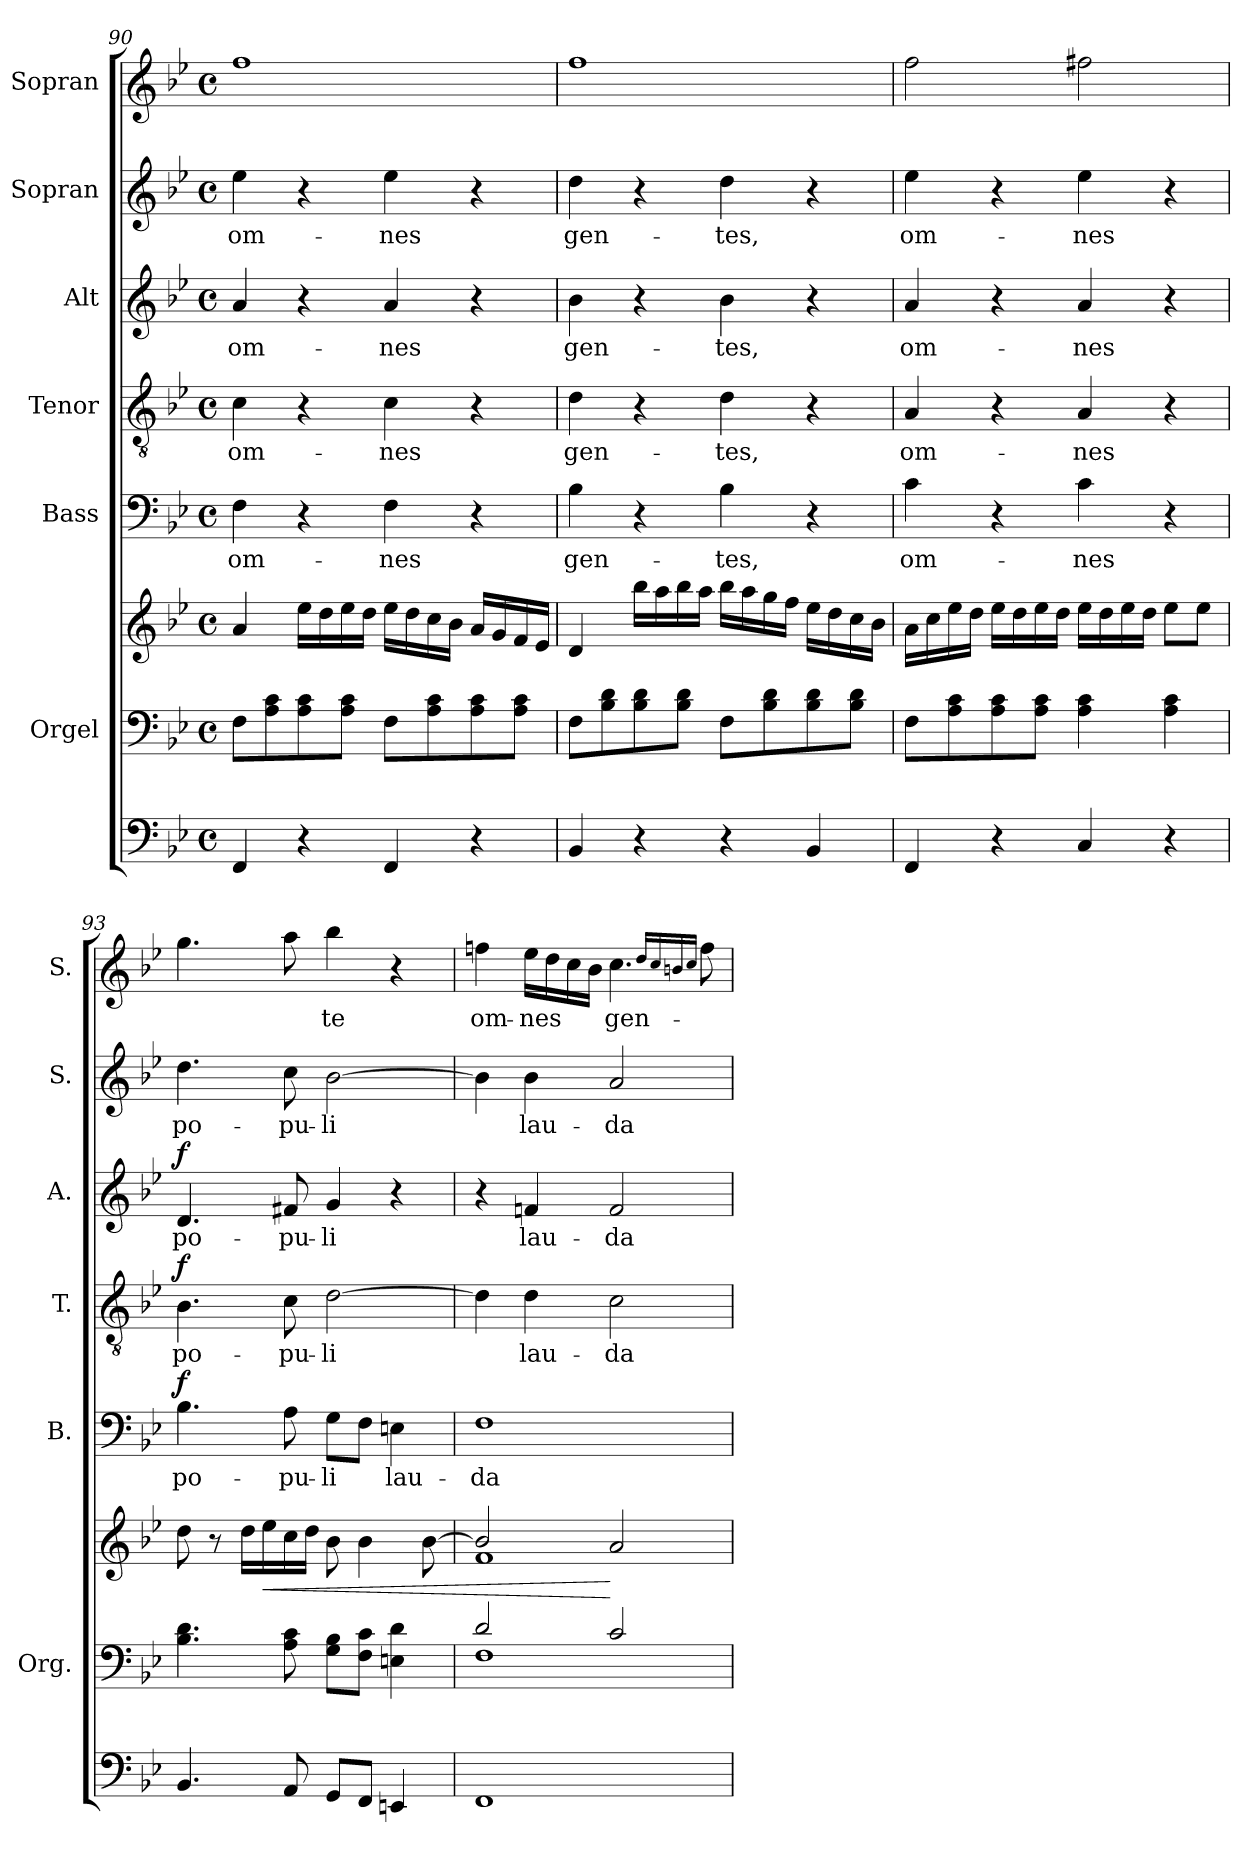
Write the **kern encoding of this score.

**kern	**kern	**kern	**dynam	**kern	**text	**dynam	**kern	**text	**dynam	**kern	**text	**dynam	**kern	**text	**kern	**text
*part7	*part6	*part6	*part6	*part5	*part5	*part5	*part4	*part4	*part4	*part3	*part3	*part3	*part2	*part2	*part1	*part1
*staff8	*staff7	*staff6	*staff6/7	*staff5	*staff5	*staff5	*staff4	*staff4	*staff4	*staff3	*staff3	*staff3	*staff2	*staff2	*staff1	*staff1
*	*I"Orgel	*	*	*I"Bass	*	*	*I"Tenor	*	*	*I"Alt	*	*	*I"Sopran	*	*I"Sopran	*
*	*I'Org.	*	*	*I'B.	*	*	*I'T.	*	*	*I'A.	*	*	*I'S.	*	*I'S.	*
*clefF4	*clefF4	*clefG2	*	*clefF4	*	*	*clefGv2	*	*	*clefG2	*	*	*clefG2	*	*clefG2	*
*k[b-e-]	*k[b-e-]	*k[b-e-]	*	*k[b-e-]	*	*	*k[b-e-]	*	*	*k[b-e-]	*	*	*k[b-e-]	*	*k[b-e-]	*
*B-:	*B-:	*B-:	*	*B-:	*	*	*B-:	*	*	*B-:	*	*	*B-:	*	*B-:	*
*M4/4	*M4/4	*M4/4	*	*M4/4	*	*	*M4/4	*	*	*M4/4	*	*	*M4/4	*	*M4/4	*
*met(c)	*met(c)	*met(c)	*	*met(c)	*	*	*met(c)	*	*	*met(c)	*	*	*met(c)	*	*met(c)	*
=90	=90	=90	=90	=90	=90	=90	=90	=90	=90	=90	=90	=90	=90	=90	=90	=90
!	!	!	!	!	!LO:LY:b	!	!	!LO:LY:b	!	!	!LO:LY:b	!	!	!LO:LY:b	!	!
4FF/	8F\L	4a/	.	4F\	om-	.	4c\	om-	.	4a/	om-	.	4ee-\	om-	1ff	.
.	8A\ 8c\	.	.	.	.	.	.	.	.	.	.	.	.	.	.	.
4r	8A\ 8c\	16ee-\LL	.	4r	.	.	4r	.	.	4r	.	.	4r	.	.	.
.	.	16dd\	.	.	.	.	.	.	.	.	.	.	.	.	.	.
.	8A\ 8c\J	16ee-\	.	.	.	.	.	.	.	.	.	.	.	.	.	.
.	.	16dd\JJ	.	.	.	.	.	.	.	.	.	.	.	.	.	.
!	!	!	!	!	!LO:LY:b	!	!	!LO:LY:b	!	!	!LO:LY:b	!	!	!LO:LY:b	!	!
4FF/	8F\L	16ee-\LL	.	4F\	-nes	.	4c\	-nes	.	4a/	-nes	.	4ee-\	-nes	.	.
.	.	16dd\	.	.	.	.	.	.	.	.	.	.	.	.	.	.
.	8A\ 8c\	16cc\	.	.	.	.	.	.	.	.	.	.	.	.	.	.
.	.	16b-\JJ	.	.	.	.	.	.	.	.	.	.	.	.	.	.
4r	8A\ 8c\	16a/LL	.	4r	.	.	4r	.	.	4r	.	.	4r	.	.	.
.	.	16g/	.	.	.	.	.	.	.	.	.	.	.	.	.	.
.	8A\ 8c\J	16f/	.	.	.	.	.	.	.	.	.	.	.	.	.	.
.	.	16e-/JJ	.	.	.	.	.	.	.	.	.	.	.	.	.	.
=91	=91	=91	=91	=91	=91	=91	=91	=91	=91	=91	=91	=91	=91	=91	=91	=91
!	!	!	!	!	!LO:LY:b	!	!	!LO:LY:b	!	!	!LO:LY:b	!	!	!LO:LY:b	!	!
4BB-/	8F\L	4d/	.	4B-\	gen-	.	4d\	gen-	.	4b-\	gen-	.	4dd\	gen-	1ff	.
.	8B-\ 8d\	.	.	.	.	.	.	.	.	.	.	.	.	.	.	.
4r	8B-\ 8d\	16bb-\LL	.	4r	.	.	4r	.	.	4r	.	.	4r	.	.	.
.	.	16aa\	.	.	.	.	.	.	.	.	.	.	.	.	.	.
.	8B-\ 8d\J	16bb-\	.	.	.	.	.	.	.	.	.	.	.	.	.	.
.	.	16aa\JJ	.	.	.	.	.	.	.	.	.	.	.	.	.	.
!	!	!	!	!	!LO:LY:b	!	!	!LO:LY:b	!	!	!LO:LY:b	!	!	!LO:LY:b	!	!
4r	8F\L	16bb-\LL	.	4B-\	-tes,	.	4d\	-tes,	.	4b-\	-tes,	.	4dd\	-tes,	.	.
.	.	16aa\	.	.	.	.	.	.	.	.	.	.	.	.	.	.
.	8B-\ 8d\	16gg\	.	.	.	.	.	.	.	.	.	.	.	.	.	.
.	.	16ff\JJ	.	.	.	.	.	.	.	.	.	.	.	.	.	.
4BB-/	8B-\ 8d\	16ee-\LL	.	4r	.	.	4r	.	.	4r	.	.	4r	.	.	.
.	.	16dd\	.	.	.	.	.	.	.	.	.	.	.	.	.	.
.	8B-\ 8d\J	16cc\	.	.	.	.	.	.	.	.	.	.	.	.	.	.
.	.	16b-\JJ	.	.	.	.	.	.	.	.	.	.	.	.	.	.
=92	=92	=92	=92	=92	=92	=92	=92	=92	=92	=92	=92	=92	=92	=92	=92	=92
!	!	!	!	!	!LO:LY:b	!	!	!LO:LY:b	!	!	!LO:LY:b	!	!	!LO:LY:b	!	!
4FF/	8F\L	16a\LL	.	4c\	om-	.	4A/	om-	.	4a/	om-	.	4ee-\	om-	2ff\	.
.	.	16cc\	.	.	.	.	.	.	.	.	.	.	.	.	.	.
.	8A\ 8c\	16ee-\	.	.	.	.	.	.	.	.	.	.	.	.	.	.
.	.	16dd\JJ	.	.	.	.	.	.	.	.	.	.	.	.	.	.
4r	8A\ 8c\	16ee-\LL	.	4r	.	.	4r	.	.	4r	.	.	4r	.	.	.
.	.	16dd\	.	.	.	.	.	.	.	.	.	.	.	.	.	.
.	8A\ 8c\J	16ee-\	.	.	.	.	.	.	.	.	.	.	.	.	.	.
.	.	16dd\JJ	.	.	.	.	.	.	.	.	.	.	.	.	.	.
!	!	!	!	!	!LO:LY:b	!	!	!LO:LY:b	!	!	!LO:LY:b	!	!	!LO:LY:b	!	!
4C/	4A\ 4c\	16ee-\LL	.	4c\	-nes	.	4A/	-nes	.	4a/	-nes	.	4ee-\	-nes	2ff#X\	.
.	.	16dd\	.	.	.	.	.	.	.	.	.	.	.	.	.	.
.	.	16ee-\	.	.	.	.	.	.	.	.	.	.	.	.	.	.
.	.	16dd\JJ	.	.	.	.	.	.	.	.	.	.	.	.	.	.
4r	4A\ 4c\	8ee-\L	.	4r	.	.	4r	.	.	4r	.	.	4r	.	.	.
.	.	8ee-\J	.	.	.	.	.	.	.	.	.	.	.	.	.	.
!!LO:LB:g=z
=93	=93	=93	=93	=93	=93	=93	=93	=93	=93	=93	=93	=93	=93	=93	=93	=93
!	!	!	!	!	!LO:LY:b	!LO:DY:a	!	!LO:LY:b	!LO:DY:a	!	!LO:LY:b	!LO:DY:a	!	!LO:LY:b	!	!
4.BB-/	4.B-\ 4.d\	8dd\	.	4.B-\	po-	f	4.B-\	po-	f	4.d/	po-	f	4.dd\	po-	4.gg\	.
.	.	8r	.	.	.	.	.	.	.	.	.	.	.	.	.	.
.	.	16dd\LL	.	.	.	.	.	.	.	.	.	.	.	.	.	.
!	!	!	!LO:HP:b	!	!	!	!	!	!	!	!	!	!	!	!	!
.	.	16ee-\	<	.	.	.	.	.	.	.	.	.	.	.	.	.
!	!	!	!	!	!LO:LY:b	!	!	!LO:LY:b	!	!	!LO:LY:b	!	!	!LO:LY:b	!	!
8AA/	8A\ 8c\	16cc\	.	8A\	-pu-	.	8c\	-pu-	.	8f#X/	-pu-	.	8cc\	-pu-	8aa\	.
.	.	16dd\JJ	.	.	.	.	.	.	.	.	.	.	.	.	.	.
!	!	!	!	!	!LO:LY:b	!	!	!LO:LY:b	!	!	!LO:LY:b	!	!	!LO:LY:b	!	!LO:LY:b
8GG/L	8G\ 8B-\L	8b-\	.	8G\L	-li	.	[2d\	-li	.	4g/	-li	.	[2b-\	-li	4bb-\	-te
8FF/J	8F\ 8c\J	4b-\	.	8F\J	.	.	.	.	.	.	.	.	.	.	.	.
!	!	!	!	!	!LO:LY:b	!	!	!	!	!	!	!	!	!	!	!
4EEn/	4En\ 4d\	.	.	4En\	lau-	.	.	.	.	4r	.	.	.	.	4r	.
.	.	[8b-\	.	.	.	.	.	.	.	.	.	.	.	.	.	.
=94	=94	=94	=94	=94	=94	=94	=94	=94	=94	=94	=94	=94	=94	=94	=94	=94
*	*^	*^	*	*	*	*	*	*	*	*	*	*	*	*	*	*
!	!	!	!	!	!	!	!LO:LY:b	!	!	!	!	!	!	!	!	!	!	!LO:LY:b
1FF	2d/	1F	2b-/]	1f	.	1F	-da-	.	4d\]	.	.	4r	.	.	4b-\]	.	4ffn\	om-
!	!	!	!	!	!	!	!	!	!	!LO:LY:b	!	!	!LO:LY:b	!	!	!LO:LY:b	!	!LO:LY:b
.	.	.	.	.	.	.	.	.	4d\	lau-	.	4fn/	lau-	.	4b-\	lau-	16ee-\LL	-nes
.	.	.	.	.	.	.	.	.	.	.	.	.	.	.	.	.	16dd\	.
.	.	.	.	.	.	.	.	.	.	.	.	.	.	.	.	.	16cc\	.
.	.	.	.	.	.	.	.	.	.	.	.	.	.	.	.	.	16b-\JJ	.
!	!	!	!	!	!	!	!	!	!	!LO:LY:b	!	!	!LO:LY:b	!	!	!LO:LY:b	!	!LO:LY:b
.	2c/	.	2a/	.	[	.	.	.	2c\	-da-	.	2f/	-da-	.	2a/	-da-	4.cc\	gen-
.	.	.	.	.	.	.	.	.	.	.	.	.	.	.	.	.	16qdd/LL	.
.	.	.	.	.	.	.	.	.	.	.	.	.	.	.	.	.	16qcc/	.
.	.	.	.	.	.	.	.	.	.	.	.	.	.	.	.	.	16qbn/	.
.	.	.	.	.	.	.	.	.	.	.	.	.	.	.	.	.	16qcc/JJ	.
.	.	.	.	.	.	.	.	.	.	.	.	.	.	.	.	.	8ff\	.
*	*v	*v	*	*	*	*	*	*	*	*	*	*	*	*	*	*	*	*
*	*	*v	*v	*	*	*	*	*	*	*	*	*	*	*	*	*	*
=	=	=	=	=	=	=	=	=	=	=	=	=	=	=	=	=
*-	*-	*-	*-	*-	*-	*-	*-	*-	*-	*-	*-	*-	*-	*-	*-	*-
